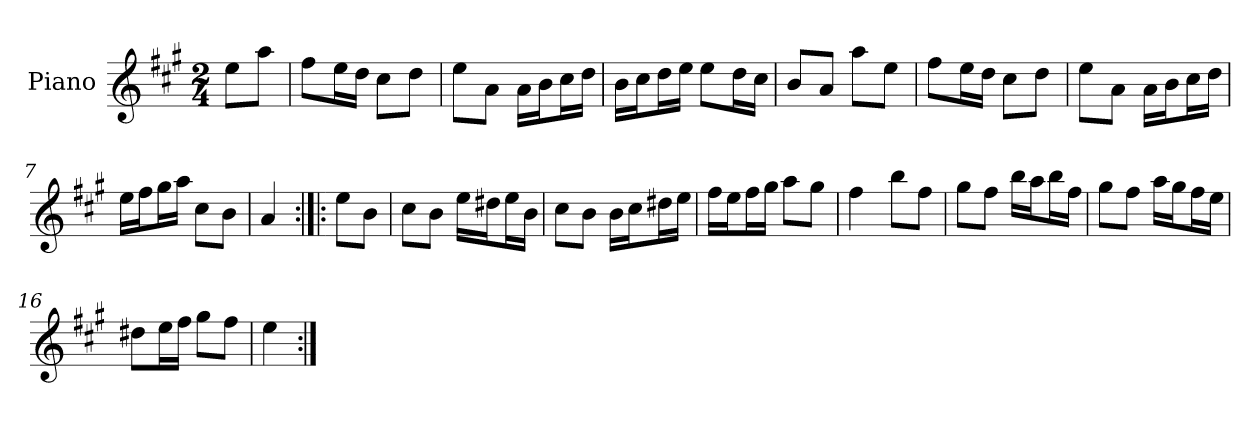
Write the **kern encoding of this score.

**kern
*part1
*staff1
*I"Piano
*I'Pno.
*clefG2
*k[f#c#g#]
*M2/4
=
8ee\L
8aa\J
=1
8ff#\L
16ee\L
16dd\JJ
8cc#\L
8dd\J
=2
8ee\L
8a\J
16a\LL
16b\J
16cc#\L
16dd\JJ
=3
16b\LL
16cc#\J
16dd\L
16ee\JJ
8ee\L
16dd\L
16cc#\JJ
=4
8b/L
8a/J
8aa\L
8ee\J
=5
8ff#\L
16ee\L
16dd\JJ
8cc#\L
8dd\J
=6
8ee\L
8a\J
16a\LL
16b\J
16cc#\L
16dd\JJ
=7
16ee\LL
16ff#\J
16gg#\L
16aa\JJ
8cc#\L
8b\J
=8
4a/
=9:|!|:
8ee\L
8b\J
=10
8cc#\L
8b\J
16ee\LL
16dd#X\J
16ee\L
16b\JJ
=11
8cc#\L
8b\J
16b\LL
16cc#\J
16dd#X\L
16ee\JJ
=12
16ff#\LL
16ee\J
16ff#\L
16gg#\JJ
8aa\L
8gg#\J
=13
4ff#\
8bb\L
8ff#\J
=14
8gg#\L
8ff#\J
16bb\LL
16aa\J
16bb\L
16ff#\JJ
=15
8gg#\L
8ff#\J
16aa\LL
16gg#\J
16ff#\L
16ee\JJ
=16
8dd#X\L
16ee\L
16ff#\JJ
8gg#\L
8ff#\J
=17
4ee\
=:|!
*-
